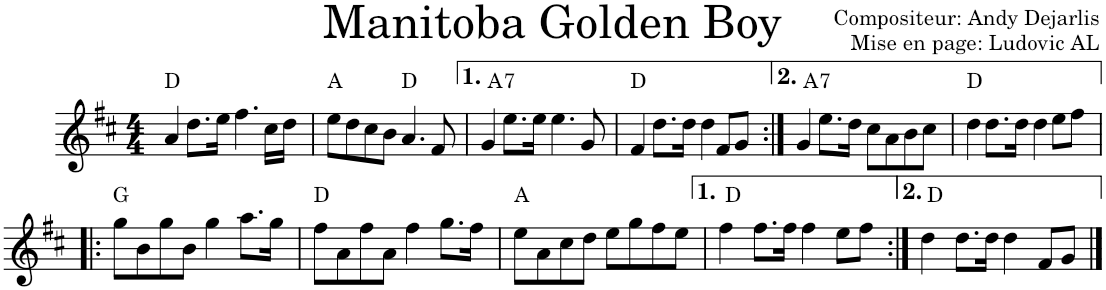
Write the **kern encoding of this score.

**kern	**harte
*part1	*part1
*staff1	*
*I"Voice	*
*I'V	*
*clefG2	*
*k[f#c#]	*
*M4/4	*
=1	=1
4a/	D:maj
8.dd\L	.
16ee\Jk	.
4.ff#\	.
16cc#\LL	.
16dd\JJ	.
=2	=2
8ee\L	A:maj
8dd\	.
8cc#\	.
8b\J	.
4.a/	D:maj
8f#/	.
=3	=3
!	!LO:H:kt=7
4g/	A:7
8.ee\L	.
16ee\Jk	.
4.ee\	.
8g/	.
=4	=4
4f#/	D:maj
8.dd\L	.
16dd\Jk	.
4dd\	.
8f#/L	.
8g/J	.
=5:|!	=5:|!
!	!LO:H:kt=7
4g/	A:7
8.ee\L	.
16dd\Jk	.
8cc#\L	.
8a\	.
8b\	.
8cc#\J	.
=6	=6
4dd\	D:maj
8.dd\L	.
16dd\Jk	.
4dd\	.
8ee\L	.
8ff#\J	.
!!LO:LB:g=z
=7!|:	=7!|:
8gg\L	G:maj
8b\	.
8gg\	.
8b\J	.
4gg\	.
8.aa\L	.
16gg\Jk	.
=8	=8
8ff#\L	D:maj
8a\	.
8ff#\	.
8a\J	.
4ff#\	.
8.gg\L	.
16ff#\Jk	.
=9	=9
8ee\L	A:maj
8a\	.
8cc#\	.
8dd\J	.
8ee\L	.
8gg\	.
8ff#\	.
8ee\J	.
=10	=10
4ff#\	D:maj
8.ff#\L	.
16ff#\Jk	.
4ff#\	.
8ee\L	.
8ff#\J	.
=11:|!	=11:|!
4dd\	D:maj
8.dd\L	.
16dd\Jk	.
4dd\	.
8f#/L	.
8g/J	.
==	==
*-	*-
